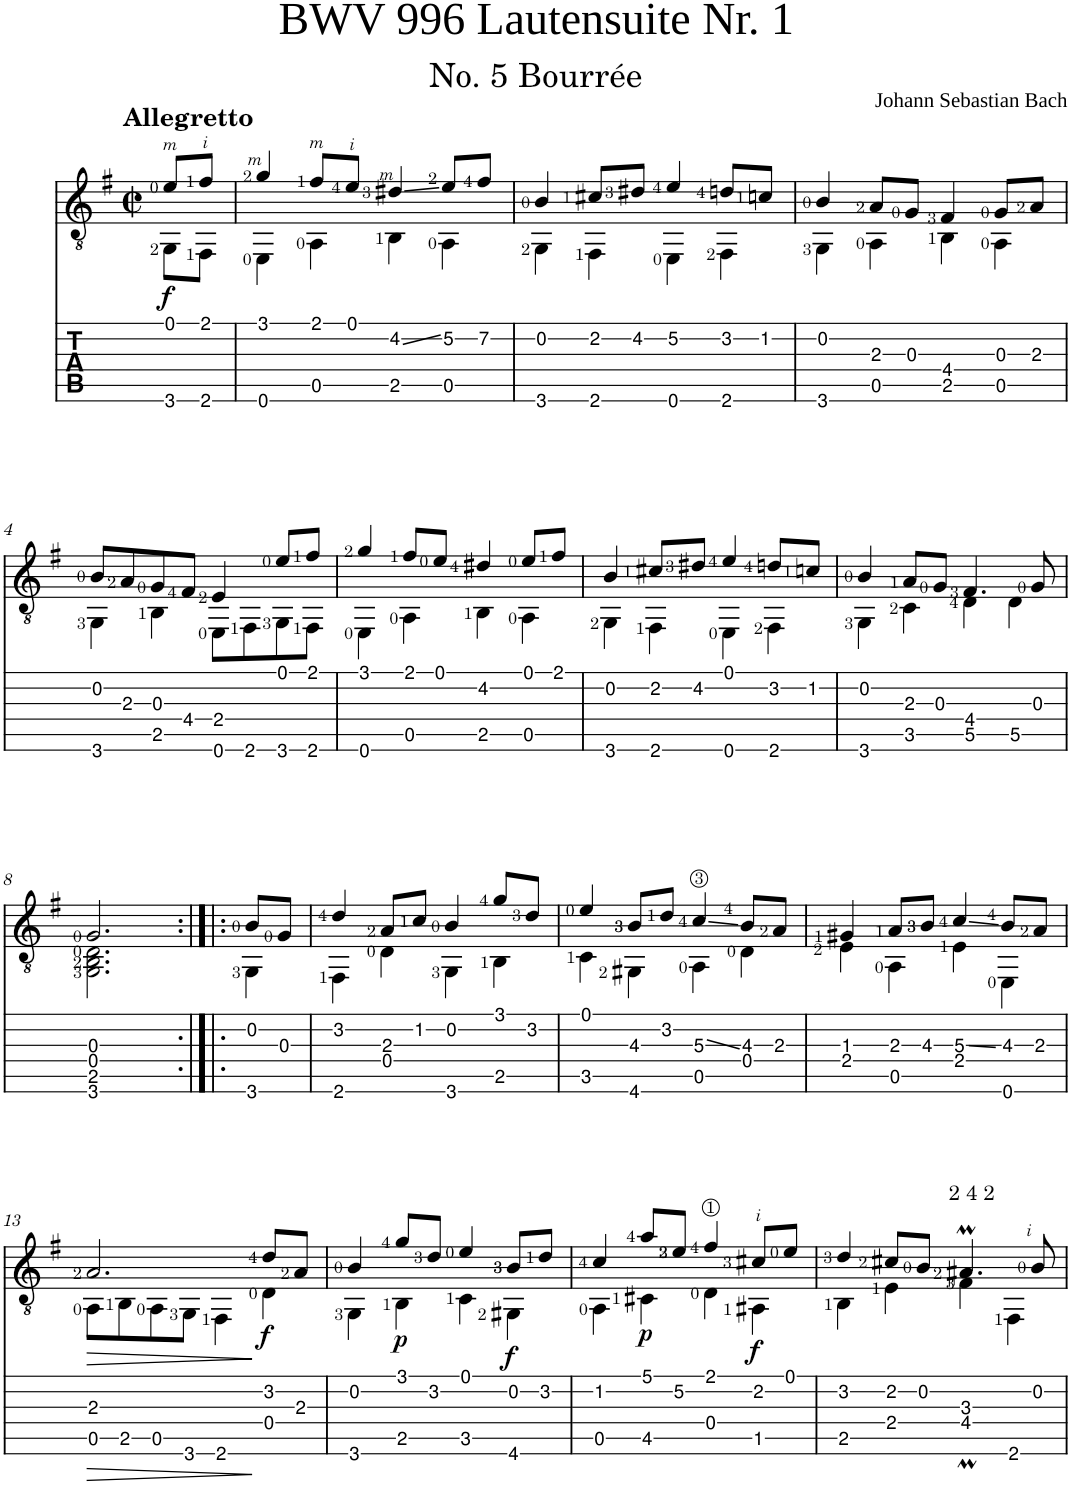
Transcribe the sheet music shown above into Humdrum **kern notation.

**kern	**kern	**dynam
*part1	*part1	*part1
*staff2	*staff1	*staff1/2
*I"Classical Guitar	*	*
*I'Guit.	*	*
*stria6	*	*
*	*clefGv2	*
*k[f#]	*k[f#]	*
*e:	*e:	*
*M2/2	*M2/2	*
*met(c|)	*met(c|)	*
=	=	=
*^	*^	*
!	!	!LO:TX:a:B:t=Allegretto	!	!
!	!	!	!	!LO:DY:b
8eL	8GGL	8e/L	8GG\L	f
8f#J	8FF#J	8f#/J	8FF#\J	.
=1	=1	=1	=1	=1
4g	4EE	4g/	4EE\	.
8f#L	4AA	8f#/L	4AA\	.
8eJ	.	8e/J	.	.
4d#X	4BB	4d#X/	4BB\	.
8eL	4AA	8e/L	4AA\	.
8f#J	.	8f#/J	.	.
=2	=2	=2	=2	=2
4B	4GG	4B/	4GG\	.
8c#XL	4FF#	8c#X/L	4FF#\	.
8d#XJ	.	8d#X/J	.	.
4e	4EE	4e/	4EE\	.
8dnL	4FF#	8dn/L	4FF#\	.
8cnJ	.	8cn/J	.	.
=3	=3	=3	=3	=3
4B	4GG	4B/	4GG\	.
8AL	4AA	8A/L	4AA\	.
8GJ	.	8G/J	.	.
4F#	4BB	4F#/	4BB\	.
8GL	4AA	8G/L	4AA\	.
8AJ	.	8A/J	.	.
!!LO:LB:g=z	!!
=4	=4	=4	=4	=4
8BL	4GG	8B/L	4GG\	.
8A	.	8A/	.	.
8G	4BB	8G/	4BB\	.
8F#J	.	8F#/J	.	.
4E	8EEL	4E/	8EE\L	.
.	8FF#	.	8FF#\	.
8eL	8GG	8e/L	8GG\	.
8f#J	8FF#J	8f#/J	8FF#\J	.
=5	=5	=5	=5	=5
4g	4EE	4g/	4EE\	.
8f#L	4AA	8f#/L	4AA\	.
8eJ	.	8e/J	.	.
4d#X	4BB	4d#X/	4BB\	.
8eL	4AA	8e/L	4AA\	.
8f#J	.	8f#/J	.	.
=6	=6	=6	=6	=6
4B	4GG	4B/	4GG\	.
8c#XL	4FF#	8c#X/L	4FF#\	.
8d#XJ	.	8d#X/J	.	.
4e	4EE	4e/	4EE\	.
8dnL	4FF#	8dn/L	4FF#\	.
8cnJ	.	8cn/J	.	.
=7	=7	=7	=7	=7
4B	4GG	4B/	4GG\	.
8AL	4C	8A/L	4C\	.
8GJ	.	8G/J	.	.
4.F#	4D	4.F#/	4D\	.
.	4D	.	4D\	.
8G	.	8G/	.	.
!!LO:LB:g=z	!!
=8	=8	=8	=8	=8
2.G	2.GG 2.BB 2.D	2.G/	2.GG\ 2.BB\ 2.D\	.
=9:|!|:	=9:|!|:	=9:|!|:	=9:|!|:	=9:|!|:
8BL	4GG	8B/L	4GG\	.
8GJ	.	8G/J	.	.
=10	=10	=10	=10	=10
4d	4FF#	4d/	4FF#\	.
8AL	4D	8A/L	4D\	.
8cJ	.	8c/J	.	.
4B	4GG	4B/	4GG\	.
8gL	4BB	8g/L	4BB\	.
8dJ	.	8d/J	.	.
=11	=11	=11	=11	=11
4e	4C	4e/	4C\	.
8BL	4GG#X	8B/L	4GG#X\	.
8dJ	.	8d/J	.	.
4c	4AA	4c/	4AA\	.
8BL	4D	8B/L	4D\	.
8AJ	.	8A/J	.	.
=12	=12	=12	=12	=12
4G#X	4E	4G#X/	4E\	.
8AL	4AA	8A/L	4AA\	.
8BJ	.	8B/J	.	.
4c	4E	4c/	4E\	.
8BL	4EE	8B/L	4EE\	.
8AJ	.	8A/J	.	.
!!LO:LB:g=z	!!
=13	=13	=13	=13	=13
!	!	!	!	!LO:HP:b
2.A	8AAL	2.A/	8AA\L	>
.	8BB	.	8BB\	.
.	8AA	.	8AA\	.
.	8GGJ	.	8GG\J	.
.	4FF#	.	4FF#\	.
!	!	!	!	!LO:DY:n=1:b
8dL	4D	8d/L	4D\	] f
8AJ	.	8A/J	.	.
=14	=14	=14	=14	=14
4B	4GG	4B/	4GG\	.
!	!	!	!	!LO:DY:b
8gL	4BB	8g/L	4BB\	p
8dJ	.	8d/J	.	.
4e	4C	4e/	4C\	.
!	!	!	!	!LO:DY:b
8BL	4GG#X	8B/L	4GG#X\	f
8dJ	.	8d/J	.	.
=15	=15	=15	=15	=15
4c	4AA	4c/	4AA\	.
!	!	!	!	!LO:DY:b
8aL	4C#X	8a/L	4C#X\	p
8eJ	.	8e/J	.	.
4f#	4D	4f#/	4D\	.
!	!	!	!	!LO:DY:b
8c#XL	4AA#X	8c#X/L	4AA#X\	f
8eJ	.	8e/J	.	.
=16	=16	=16	=16	=16
4d	4BB	4d/	4BB\	.
8c#XL	4E	8c#X/L	4E\	.
8BJ	.	8B/J	.	.
!	!	!LO:TX:a:t=2 4 2	!	!
4.A#Xm	4F#	4.A#Xm/	4F#\	.
.	4FF#	.	4FF#\	.
8B	.	8B/	.	.
*v	*v	*	*	*
*	*v	*v	*
=	=	=
*-	*-	*-
